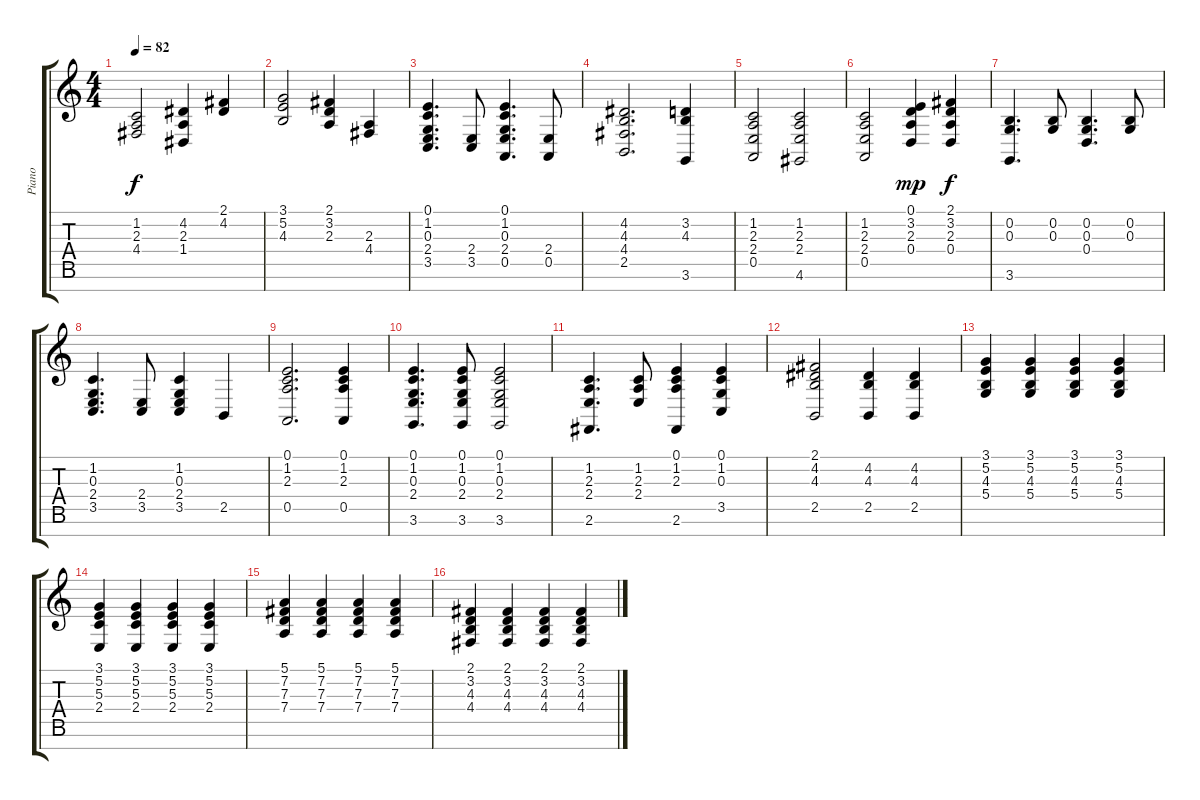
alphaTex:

\track ("Piano" "Piano") {instrument brightacousticpiano}
\staff {score tabs}
\tuning (E4 B3 G3 D3 A2 E2 B1) {hide}
\ts (4 4)
\tempo 82
\clef g2
\ks c
(1.2 2.3 4.4).2{dy f} (4.2 2.3 1.4).4 (2.1 4.2).4 |
(3.1 5.2 4.3).2 (2.1 3.2 2.3).4 (2.3 4.4).4 |
(0.1 1.2 0.3 2.4 3.5).4{d} (2.4 3.5).8 (0.1 1.2 0.3 2.4 0.5).4{d} (2.4 0.5).8 |
(4.2 4.3 4.4 2.5).2{d} (3.2 4.3 3.6).4 |
(1.2 2.3 2.4 0.5).2 (1.2 2.3 2.4 4.6).2 |
(1.2 2.3 2.4 0.5).2 (0.1 3.2 2.3 0.4).4{dy mp} (2.1 3.2 2.3 0.4).4{dy f} |
(0.2 0.3 3.6).4{d} (0.2 0.3).8 (0.2 0.3 0.4).4{d} (0.2 0.3).8 |
(1.2 0.3 2.4 3.5).4{d} (2.4 3.5).8 (1.2 0.3 2.4 3.5).4 2.5.4 |
(0.1 1.2 2.3 0.5).2{d} (0.1 1.2 2.3 0.5).4 |
(0.1 1.2 0.3 2.4 3.6).4{d} (0.1 1.2 0.3 2.4 3.6).8 (0.1 1.2 0.3 2.4 3.6).2 |
(1.2 2.3 2.4 2.6).4{d} (1.2 2.3 2.4).8 (0.1 1.2 2.3 2.6).4 (0.1 1.2 0.3 3.5).4 |
(2.1 4.2 4.3 2.5).2 (4.2 4.3 2.5).4 (4.2 4.3 2.5).4 |
(3.1 5.2 4.3 5.4).4 (3.1 5.2 4.3 5.4).4 (3.1 5.2 4.3 5.4).4 (3.1 5.2 4.3 5.4).4 |
(3.1 5.2 5.3 2.4).4 (3.1 5.2 5.3 2.4).4 (3.1 5.2 5.3 2.4).4 (3.1 5.2 5.3 2.4).4 |
(5.1 7.2 7.3 7.4).4 (5.1 7.2 7.3 7.4).4 (5.1 7.2 7.3 7.4).4 (5.1 7.2 7.3 7.4).4 |
(2.1 3.2 4.3 4.4).4 (2.1 3.2 4.3 4.4).4 (2.1 3.2 4.3 4.4).4 (2.1 3.2 4.3 4.4).4
